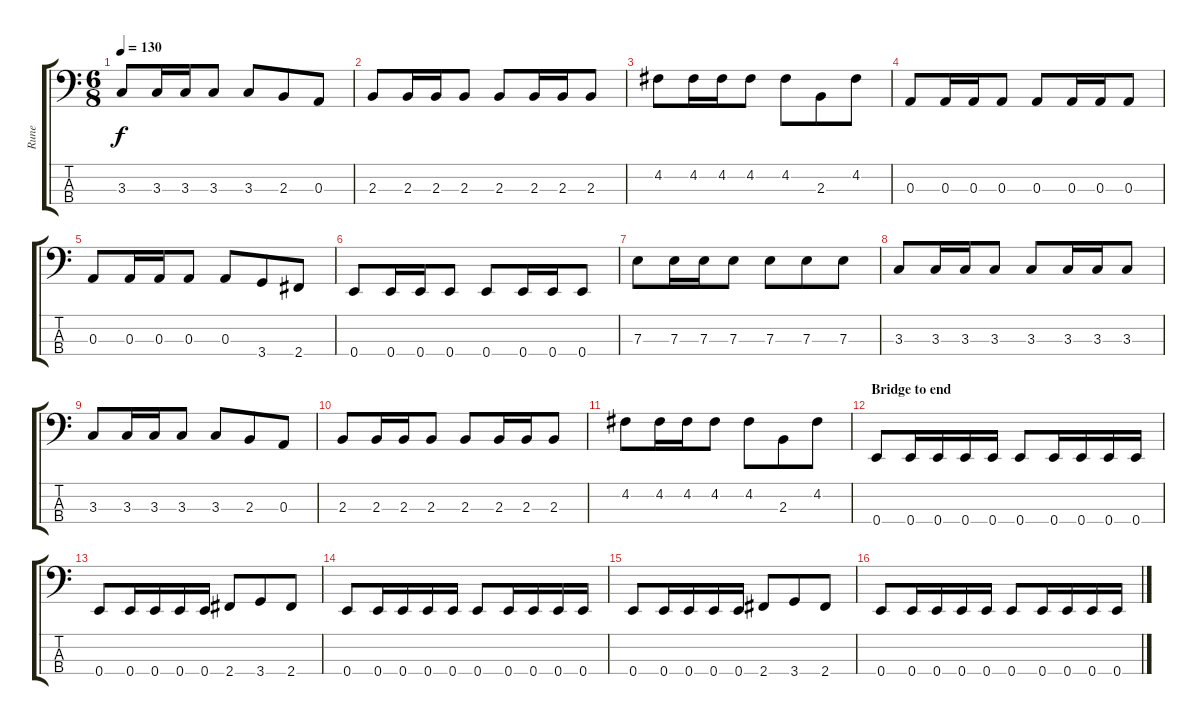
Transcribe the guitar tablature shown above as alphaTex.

\track ("Rune" "Rune") {instrument electricbassfinger}
\staff {score tabs}
\tuning (G2 D2 A1 E1) {hide}
\ts (6 8)
\tempo 130
\clef f4
\ks c
3.3.8{dy f} 3.3.16 3.3.16 3.3.8 3.3.8 2.3.8 0.3.8 |
2.3.8 2.3.16 2.3.16 2.3.8 2.3.8 2.3.16 2.3.16 2.3.8 |
4.2.8 4.2.16 4.2.16 4.2.8 4.2.8 2.3.8 4.2.8 |
0.3.8 0.3.16 0.3.16 0.3.8 0.3.8 0.3.16 0.3.16 0.3.8 |
0.3.8 0.3.16 0.3.16 0.3.8 0.3.8 3.4.8 2.4.8 |
0.4.8 0.4.16 0.4.16 0.4.8 0.4.8 0.4.16 0.4.16 0.4.8 |
7.3.8 7.3.16 7.3.16 7.3.8 7.3.8 7.3.8 7.3.8 |
3.3.8 3.3.16 3.3.16 3.3.8 3.3.8 3.3.16 3.3.16 3.3.8 |
3.3.8 3.3.16 3.3.16 3.3.8 3.3.8 2.3.8 0.3.8 |
2.3.8 2.3.16 2.3.16 2.3.8 2.3.8 2.3.16 2.3.16 2.3.8 |
4.2.8 4.2.16 4.2.16 4.2.8 4.2.8 2.3.8 4.2.8 |
\section ("" "Bridge to end")
0.4.8 0.4.16 0.4.16 0.4.16 0.4.16 0.4.8 0.4.16 0.4.16 0.4.16 0.4.16 |
0.4.8 0.4.16 0.4.16 0.4.16 0.4.16 2.4.8 3.4.8 2.4.8 |
0.4.8 0.4.16 0.4.16 0.4.16 0.4.16 0.4.8 0.4.16 0.4.16 0.4.16 0.4.16 |
0.4.8 0.4.16 0.4.16 0.4.16 0.4.16 2.4.8 3.4.8 2.4.8 |
0.4.8 0.4.16 0.4.16 0.4.16 0.4.16 0.4.8 0.4.16 0.4.16 0.4.16 0.4.16
